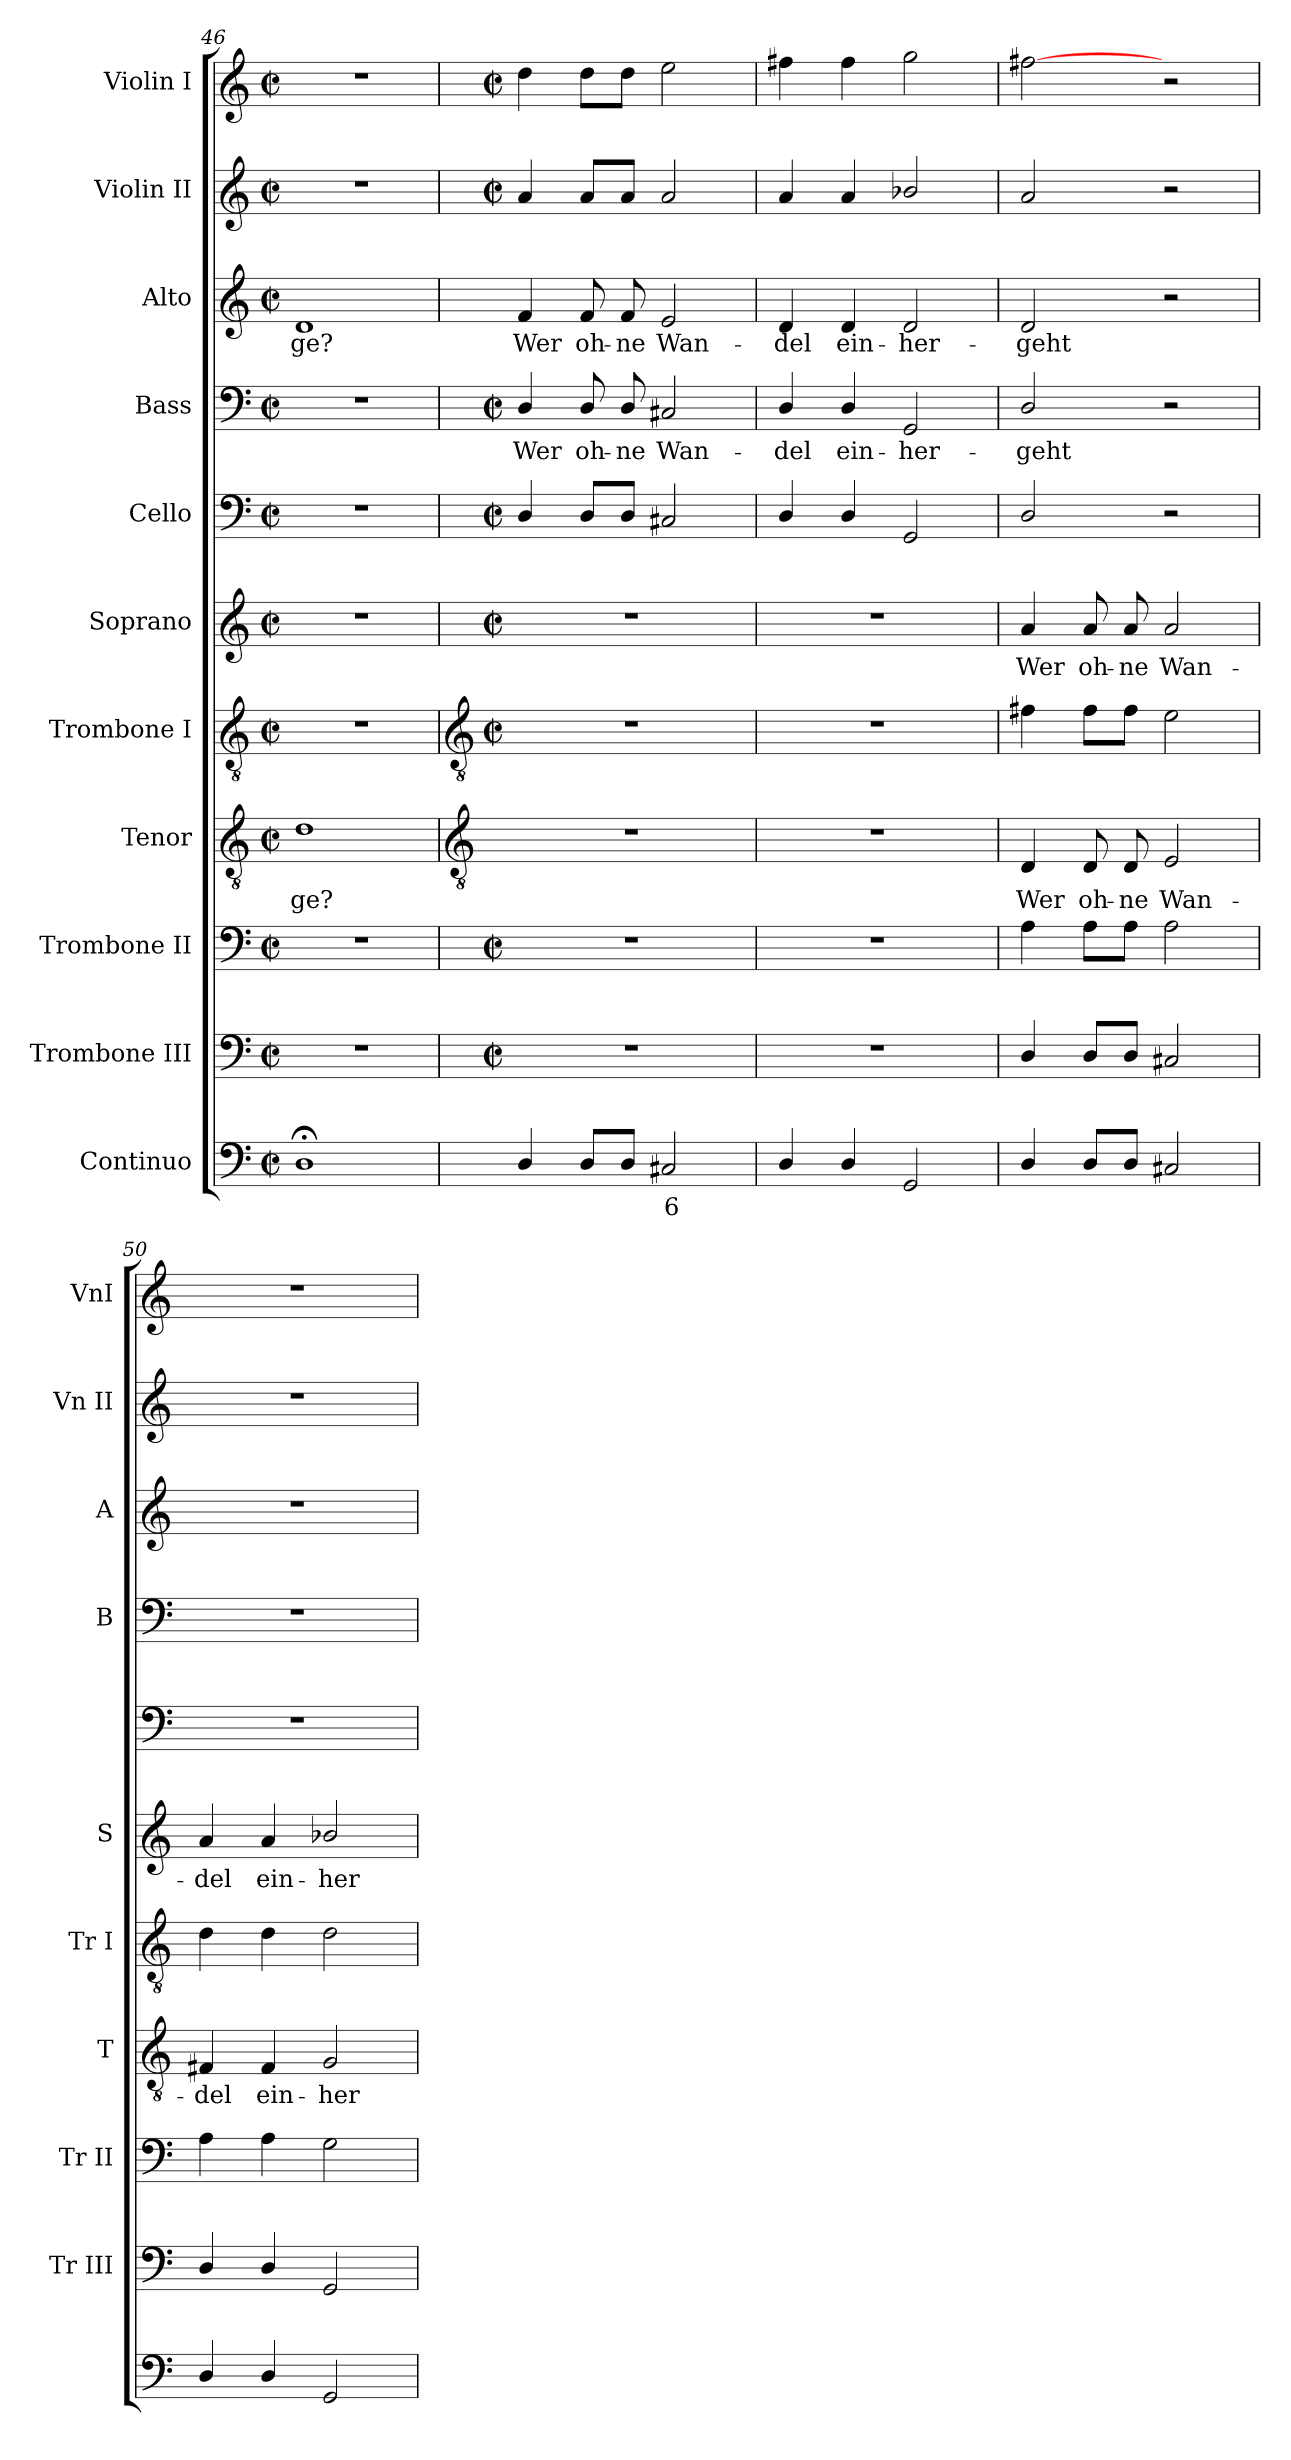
**kern	**text	**kern	**kern	**kern	**text	**kern	**kern	**text	**kern	**kern	**text	**kern	**text	**kern	**kern
*part11	*part11	*part10	*part9	*part8	*part8	*part7	*part6	*part6	*part5	*part4	*part4	*part3	*part3	*part2	*part1
*staff11	*staff11	*staff10	*staff9	*staff8	*staff8	*staff7	*staff6	*staff6	*staff5	*staff4	*staff4	*staff3	*staff3	*staff2	*staff1
*I"Continuo	*	*I"Trombone III	*I"Trombone II	*I"Tenor	*	*I"Trombone I	*I"Soprano	*	*I"Cello	*I"Bass	*	*I"Alto	*	*I"Violin II	*I"Violin I
*	*	*I'Tr III	*I'Tr II	*I'T	*	*I'Tr I	*I'S	*	*	*I'B	*	*I'A	*	*I'Vn II	*I'VnI
*clefF4	*	*clefF4	*clefF4	*clefGv2	*	*clefGv2	*clefG2	*	*clefF4	*clefF4	*	*clefG2	*	*clefG2	*clefG2
*k[]	*	*k[]	*k[]	*k[]	*	*k[]	*k[]	*	*k[]	*k[]	*	*k[]	*	*k[]	*k[]
*C:	*	*C:	*C:	*C:	*	*C:	*C:	*	*C:	*C:	*	*C:	*	*C:	*C:
*M2/2	*	*M2/2	*M2/2	*M2/2	*	*M2/2	*M2/2	*	*M2/2	*M2/2	*	*M2/2	*	*M2/2	*M2/2
*met(c|)	*	*met(c|)	*met(c|)	*met(c|)	*	*met(c|)	*met(c|)	*	*met(c|)	*met(c|)	*	*met(c|)	*	*met(c|)	*met(c|)
=46	=46	=46	=46	=46	=46	=46	=46	=46	=46	=46	=46	=46	=46	=46	=46
!	!	!	!	!	!LO:LY:b	!	!	!	!	!	!	!	!LO:LY:b	!	!
1D;	.	1r	1r	1d	ge?	1r	1r	.	1r	1r	.	1d	ge?	1r	1r
!!LO:LB:g=z
=47	=47	=47	=47	=47	=47	=47	=47	=47	=47	=47	=47	=47	=47	=47	=47
*	*	*	*	*clefGv2	*	*clefGv2	*	*	*	*	*	*	*	*	*
*	*	*k[]	*k[]	*	*	*k[]	*k[]	*	*k[]	*k[]	*	*	*	*k[]	*k[]
*	*	*C:	*C:	*	*	*C:	*C:	*	*C:	*C:	*	*	*	*C:	*C:
*	*	*M2/2	*M2/2	*	*	*M2/2	*M2/2	*	*M2/2	*M2/2	*	*	*	*M2/2	*M2/2
*	*	*met(c|)	*met(c|)	*	*	*met(c|)	*met(c|)	*	*met(c|)	*met(c|)	*	*	*	*met(c|)	*met(c|)
!	!	!	!	!	!	!	!	!	!	!	!LO:LY:b	!	!LO:LY:b	!	!
4D/	.	1r	1r	1r	.	1r	1r	.	4D/	4D/	Wer	4f	Wer	4a	4dd
!	!	!	!	!	!	!	!	!	!	!	!LO:LY:b	!	!LO:LY:b	!	!
8D/L	.	.	.	.	.	.	.	.	8D/L	8D/	oh-	8f	oh-	8aL	8ddL
!	!	!	!	!	!	!	!	!	!	!	!LO:LY:b	!	!LO:LY:b	!	!
8D/J	.	.	.	.	.	.	.	.	8D/J	8D/	-ne	8f	-ne	8aJ	8ddJ
!	!LO:LY:b	!	!	!	!	!	!	!	!	!	!LO:LY:b	!	!LO:LY:b	!	!
2C#X	6	.	.	.	.	.	.	.	2C#X	2C#X	Wan-	2e	Wan-	2a	2ee
=48	=48	=48	=48	=48	=48	=48	=48	=48	=48	=48	=48	=48	=48	=48	=48
!	!	!	!	!	!	!	!	!	!	!	!LO:LY:b	!	!LO:LY:b	!	!
4D/	.	1r	1r	1r	.	1r	1r	.	4D/	4D/	-del	4d	-del	4a	4ff#X
!	!	!	!	!	!	!	!	!	!	!	!LO:LY:b	!	!LO:LY:b	!	!
4D/	.	.	.	.	.	.	.	.	4D/	4D/	ein-	4d	ein-	4a	4ff#
!	!	!	!	!	!	!	!	!	!	!	!LO:LY:b	!	!LO:LY:b	!	!
2GG	.	.	.	.	.	.	.	.	2GG	2GG	-her-	2d	-her-	2b-X/	2gg
=49	=49	=49	=49	=49	=49	=49	=49	=49	=49	=49	=49	=49	=49	=49	=49
!	!	!	!	!	!LO:LY:b	!	!	!LO:LY:b	!	!	!LO:LY:b	!	!LO:LY:b	!	!
4D/	.	4D/	4A	4D	Wer	4f#X	4a	Wer	2D/	2D/	-geht	2d	-geht	2a	[2ff#X
!	!	!	!	!	!LO:LY:b	!	!	!LO:LY:b	!	!	!	!	!	!	!
8D/L	.	8D/L	8AL	8D	oh-	8f#L	8a	oh-	.	.	.	.	.	.	.
!	!	!	!	!	!LO:LY:b	!	!	!LO:LY:b	!	!	!	!	!	!	!
8D/J	.	8D/J	8AJ	8D	-ne	8f#J	8a	-ne	.	.	.	.	.	.	.
!	!	!	!	!	!LO:LY:b	!	!	!LO:LY:b	!	!	!	!	!	!	!
2C#X	.	2C#X	2A	2E	Wan-	2e	2a	Wan-	2r	2r	.	2r	.	2r	2r
=50	=50	=50	=50	=50	=50	=50	=50	=50	=50	=50	=50	=50	=50	=50	=50
!	!	!	!	!	!LO:LY:b	!	!	!LO:LY:b	!	!	!	!	!	!	!
4D/	.	4D/	4A	4F#X	-del	4d	4a	-del	1r	1r	.	1r	.	1r	1r
!	!	!	!	!	!LO:LY:b	!	!	!LO:LY:b	!	!	!	!	!	!	!
4D/	.	4D/	4A	4F#	ein-	4d	4a	ein-	.	.	.	.	.	.	.
!	!	!	!	!	!LO:LY:b	!	!	!LO:LY:b	!	!	!	!	!	!	!
2GG	.	2GG	2G	2G	-her-	2d	2b-X/	-her-	.	.	.	.	.	.	.
=	=	=	=	=	=	=	=	=	=	=	=	=	=	=	=
*-	*-	*-	*-	*-	*-	*-	*-	*-	*-	*-	*-	*-	*-	*-	*-
